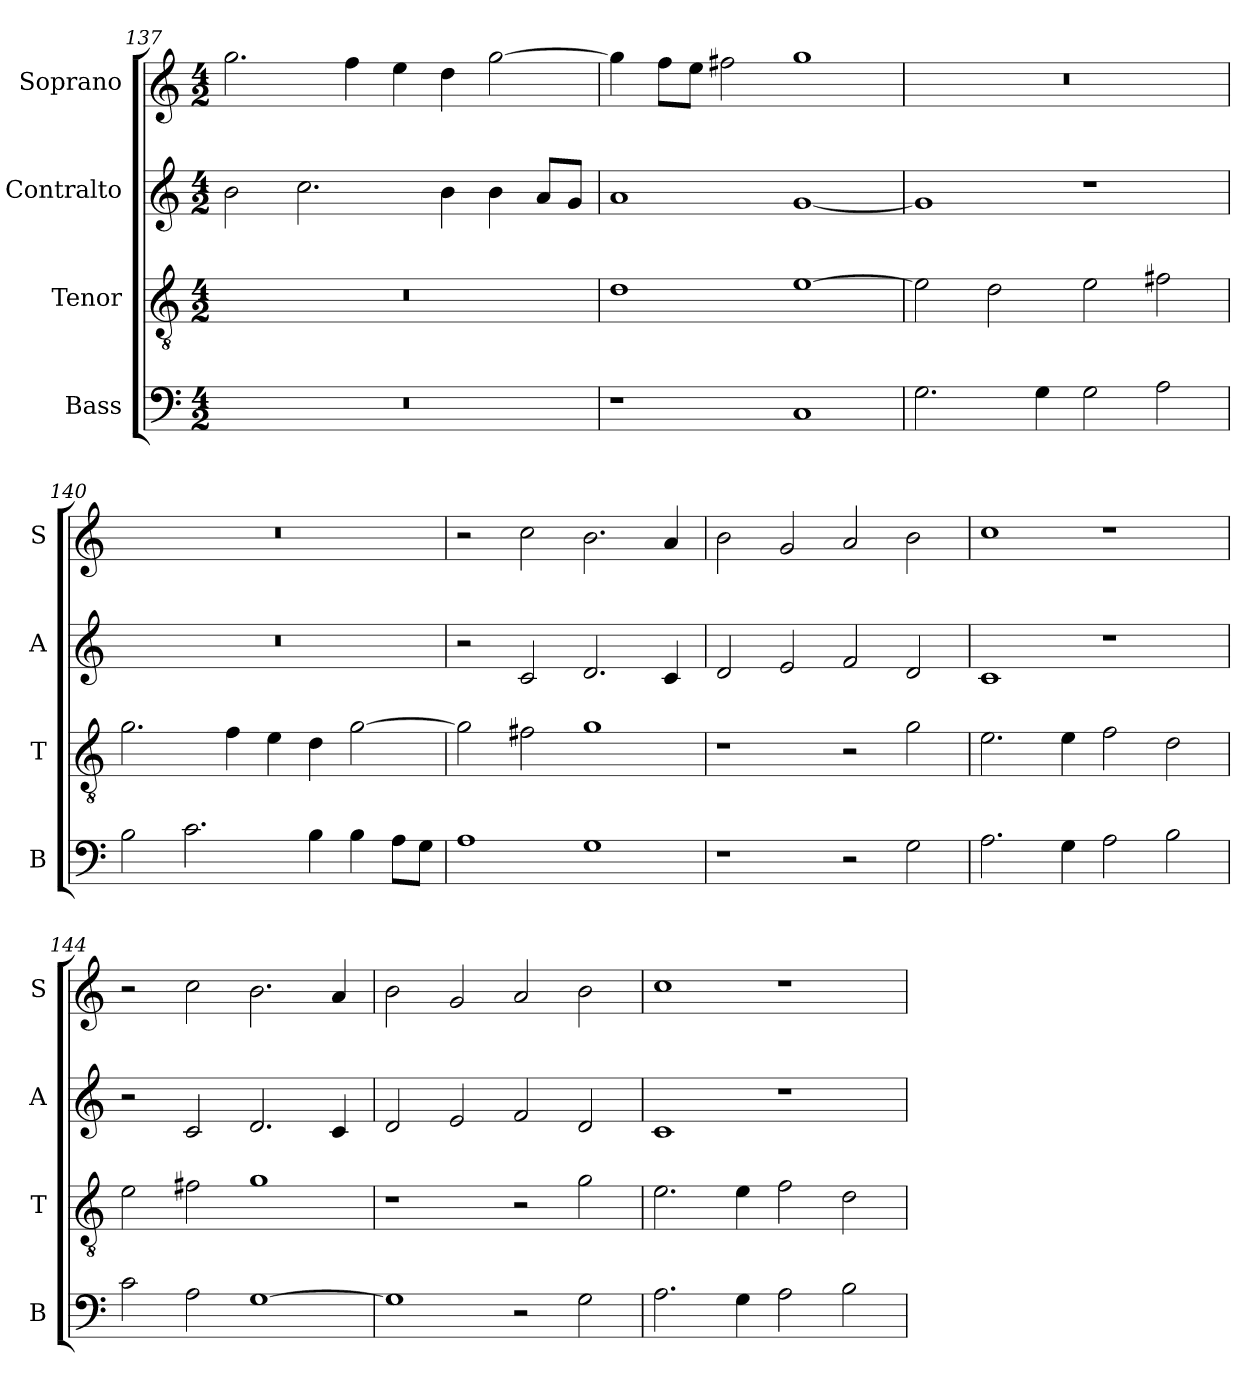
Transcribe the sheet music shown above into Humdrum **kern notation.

**kern	**kern	**kern	**kern
*part4	*part3	*part2	*part1
*staff4	*staff3	*staff2	*staff1
*I"Bass	*I"Tenor	*I"Contralto	*I"Soprano
*I'B	*I'T	*I'A	*I'S
*clefF4	*clefGv2	*clefG2	*clefG2
*k[]	*k[]	*k[]	*k[]
*G:mix	*G:mix	*G:mix	*G:mix
*M4/2	*M4/2	*M4/2	*M4/2
=137	=137	=137	=137
0r	0r	2b	2.gg
.	.	2.cc	.
.	.	.	4ff
.	.	.	4ee
.	.	4b	4dd
.	.	4b	[2gg
.	.	8a/L	.
.	.	8g/J	.
=138	=138	=138	=138
1r	1d	1a	4gg]
.	.	.	8ff\L
.	.	.	8ee\J
.	.	.	2ff#X
1C	[1e	[1g	1gg
=139	=139	=139	=139
2.G	2e]	1g]	0r
.	2d	.	.
4G	.	.	.
2G	2e	1r	.
2A	2f#X	.	.
=140	=140	=140	=140
2B	2.g	0r	0r
2.c	.	.	.
.	4f	.	.
.	4e	.	.
4B	4d	.	.
4B	[2g	.	.
8A\L	.	.	.
8G\J	.	.	.
=141	=141	=141	=141
1A	2g]	2r	2r
.	2f#X	2c	2cc
1G	1g	2.d	2.b
.	.	4c	4a
=142	=142	=142	=142
1r	1r	2d	2b
.	.	2e	2g
2r	2r	2f	2a
2G	2g	2d	2b
=143	=143	=143	=143
2.A	2.e	1c	1cc
4G	4e	.	.
2A	2f	1r	1r
2B	2d	.	.
=144	=144	=144	=144
2c	2e	2r	2r
2A	2f#X	2c	2cc
[1G	1g	2.d	2.b
.	.	4c	4a
=145	=145	=145	=145
1G]	1r	2d	2b
.	.	2e	2g
2r	2r	2f	2a
2G	2g	2d	2b
=146	=146	=146	=146
2.A	2.e	1c	1cc
4G	4e	.	.
2A	2f	1r	1r
2B	2d	.	.
=	=	=	=
*-	*-	*-	*-
